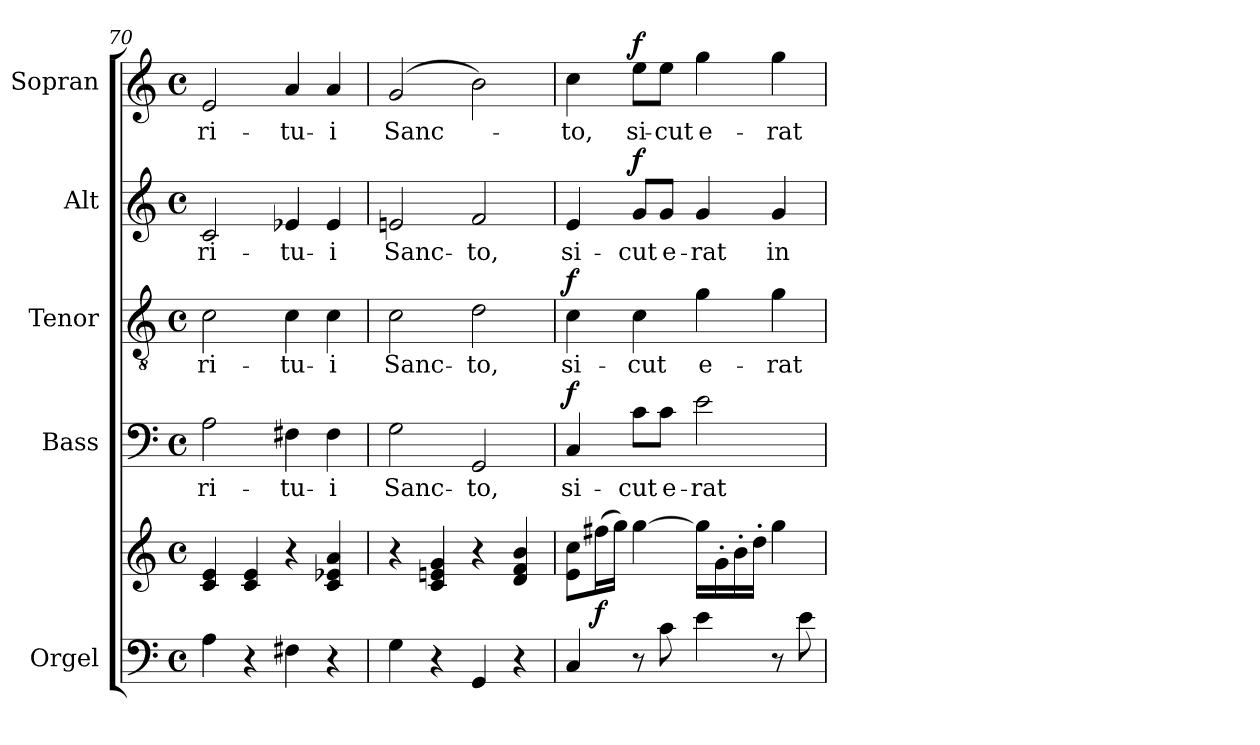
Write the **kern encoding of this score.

**kern	**kern	**dynam	**kern	**text	**dynam	**kern	**text	**dynam	**kern	**text	**dynam	**kern	**text	**dynam
*part5	*part5	*part5	*part4	*part4	*part4	*part3	*part3	*part3	*part2	*part2	*part2	*part1	*part1	*part1
*staff6	*staff5	*staff5/6	*staff4	*staff4	*staff4	*staff3	*staff3	*staff3	*staff2	*staff2	*staff2	*staff1	*staff1	*staff1
*I"Orgel	*	*	*I"Bass	*	*	*I"Tenor	*	*	*I"Alt	*	*	*I"Sopran	*	*
*I'Org.	*	*	*I'B.	*	*	*I'T.	*	*	*I'A.	*	*	*I'S.	*	*
*clefF4	*clefG2	*	*clefF4	*	*	*clefGv2	*	*	*clefG2	*	*	*clefG2	*	*
*k[]	*k[]	*	*k[]	*	*	*k[]	*	*	*k[]	*	*	*k[]	*	*
*C:	*C:	*	*C:	*	*	*C:	*	*	*C:	*	*	*C:	*	*
*M4/4	*M4/4	*	*M4/4	*	*	*M4/4	*	*	*M4/4	*	*	*M4/4	*	*
*met(c)	*met(c)	*	*met(c)	*	*	*met(c)	*	*	*met(c)	*	*	*met(c)	*	*
=70	=70	=70	=70	=70	=70	=70	=70	=70	=70	=70	=70	=70	=70	=70
!	!	!	!	!LO:LY:b	!	!	!LO:LY:b	!	!	!LO:LY:b	!	!	!LO:LY:b	!
4A\	4c/ 4e/	.	2A\	-ri-	.	2c\	-ri-	.	2c/	-ri-	.	2e/	-ri-	.
4r	4c/ 4e/	.	.	.	.	.	.	.	.	.	.	.	.	.
!	!	!	!	!LO:LY:b	!	!	!LO:LY:b	!	!	!LO:LY:b	!	!	!LO:LY:b	!
4F#X\	4r	.	4F#X\	-tu-	.	4c\	-tu-	.	4e-X/	-tu-	.	4a/	-tu-	.
!	!	!	!	!LO:LY:b	!	!	!LO:LY:b	!	!	!LO:LY:b	!	!	!LO:LY:b	!
4r	4c/ 4e-X/ 4a/	.	4F#\	-i	.	4c\	-i	.	4e-/	-i	.	4a/	-i	.
=71	=71	=71	=71	=71	=71	=71	=71	=71	=71	=71	=71	=71	=71	=71
!	!	!	!	!LO:LY:b	!	!	!LO:LY:b	!	!	!LO:LY:b	!	!	!LO:LY:b	!
4G\	4r	.	2G\	Sanc-	.	2c\	Sanc-	.	2en/	Sanc-	.	(2g/	Sanc-	.
4r	4c/ 4en/ 4g/	.	.	.	.	.	.	.	.	.	.	.	.	.
!	!	!	!	!LO:LY:b	!	!	!LO:LY:b	!	!	!LO:LY:b	!	!	!	!
4GG/	4r	.	2GG/	-to,	.	2d\	-to,	.	2f/	-to,	.	2b\)	.	.
4r	4d/ 4f/ 4b/	.	.	.	.	.	.	.	.	.	.	.	.	.
=72	=72	=72	=72	=72	=72	=72	=72	=72	=72	=72	=72	=72	=72	=72
!	!	!	!	!LO:LY:b	!LO:DY:a	!	!LO:LY:b	!LO:DY:a	!	!LO:LY:b	!	!	!LO:LY:b	!
4C/	8e\ 8cc\L	.	4C/	si-	f	4c\	si-	f	4e/	si-	.	4cc\	-to,	.
!	!	!LO:DY:b	!	!	!	!	!	!	!	!	!	!	!	!
.	(>16ff#X\L	f	.	.	.	.	.	.	.	.	.	.	.	.
.	16gg\JJ)	.	.	.	.	.	.	.	.	.	.	.	.	.
!	!	!	!	!LO:LY:b	!	!	!LO:LY:b	!	!	!LO:LY:b	!LO:DY:a	!	!LO:LY:b	!LO:DY:a
8r	[4gg\	.	8c\L	-cut	.	4c\	-cut	.	8g/L	-cut	f	8ee\L	si-	f
!	!	!	!	!LO:LY:b	!	!	!	!	!	!LO:LY:b	!	!	!LO:LY:b	!
8c\	.	.	8c\J	e-	.	.	.	.	8g/J	e-	.	8ee\J	-cut	.
!	!	!	!	!LO:LY:b	!	!	!LO:LY:b	!	!	!LO:LY:b	!	!	!LO:LY:b	!
4e\	16gg\LL]	.	2e\	-rat	.	4g\	e-	.	4g/	-rat	.	4gg\	e-	.
.	16g'>\	.	.	.	.	.	.	.	.	.	.	.	.	.
.	16b'>\	.	.	.	.	.	.	.	.	.	.	.	.	.
.	16dd'>\JJ	.	.	.	.	.	.	.	.	.	.	.	.	.
!	!	!	!	!	!	!	!LO:LY:b	!	!	!LO:LY:b	!	!	!LO:LY:b	!
8r	4gg\	.	.	.	.	4g\	-rat	.	4g/	in	.	4gg\	-rat	.
8e\	.	.	.	.	.	.	.	.	.	.	.	.	.	.
=	=	=	=	=	=	=	=	=	=	=	=	=	=	=
*-	*-	*-	*-	*-	*-	*-	*-	*-	*-	*-	*-	*-	*-	*-
